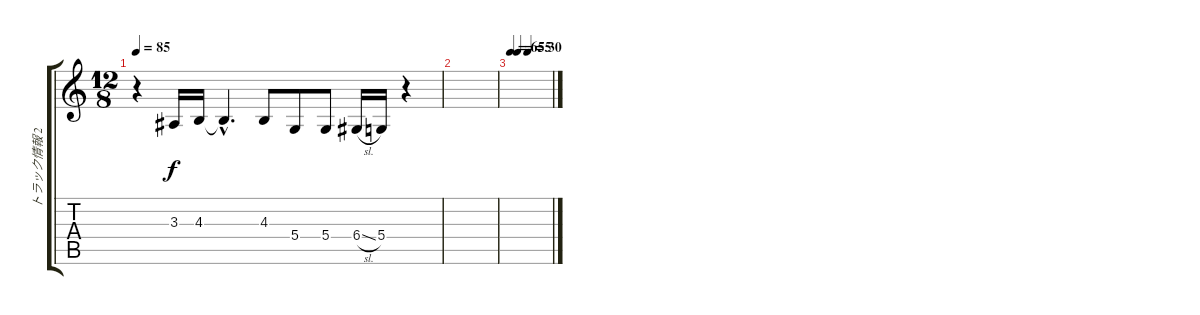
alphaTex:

\track ("トラック情報 2" "トラック情報 2") {instrument lead6voice}
\staff {score tabs}
\tuning (E4 B3 G3 D3 A2 E2) {hide}
\ts (12 8)
\tempo 85
\clef g2
\ks c
r.4{dy f} 3.3.16 4.3.16 4.3{hac t}.4{d} 4.3.8 5.4.8 5.4.8 6.4{sl}.16 5.4.16 r.4 |
|
\tempo 65
\tempo (55 0.16666666666666666)
\tempo (30 0.4166666666666667)
